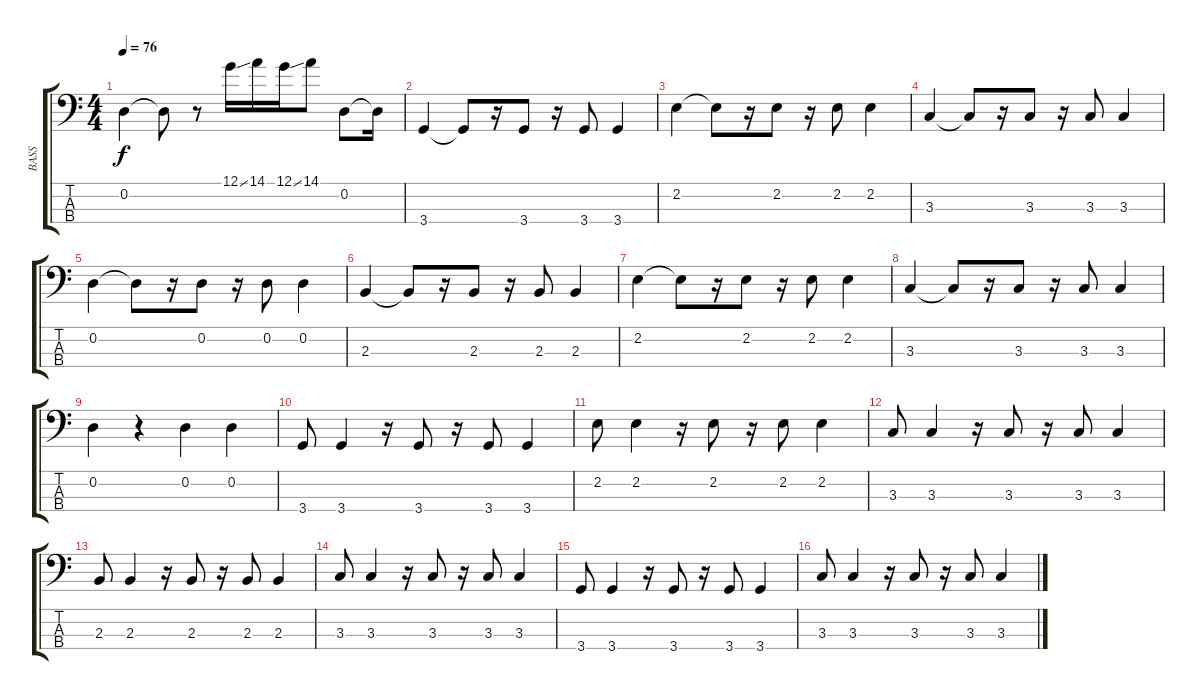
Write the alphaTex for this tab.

\track ("BASS" "BASS") {instrument electricbassfinger}
\staff {score tabs}
\tuning (G2 D2 A1 E1) {hide}
\ts (4 4)
\tempo 76
\clef f4
\ks c
0.2.4{dy f} 0.2{t}.8 r.8 12.1{ss}.16 14.1.16 12.1{ss}.16 14.1.8 0.2.8 0.2{t}.16 |
3.4.4 3.4{t}.8 r.16 3.4.8 r.16 3.4.8 3.4.4 |
2.2.4 2.2{t}.8 r.16 2.2.8 r.16 2.2.8 2.2.4 |
3.3.4 3.3{t}.8 r.16 3.3.8 r.16 3.3.8 3.3.4 |
0.2.4 0.2{t}.8 r.16 0.2.8 r.16 0.2.8 0.2.4 |
2.3.4 2.3{t}.8 r.16 2.3.8 r.16 2.3.8 2.3.4 |
2.2.4 2.2{t}.8 r.16 2.2.8 r.16 2.2.8 2.2.4 |
3.3.4 3.3{t}.8 r.16 3.3.8 r.16 3.3.8 3.3.4 |
0.2.4 r.4 0.2.4 0.2.4 |
3.4.8 3.4.4 r.16 3.4.8 r.16 3.4.8 3.4.4 |
2.2.8 2.2.4 r.16 2.2.8 r.16 2.2.8 2.2.4 |
3.3.8 3.3.4 r.16 3.3.8 r.16 3.3.8 3.3.4 |
2.3.8 2.3.4 r.16 2.3.8 r.16 2.3.8 2.3.4 |
3.3.8 3.3.4 r.16 3.3.8 r.16 3.3.8 3.3.4 |
3.4.8 3.4.4 r.16 3.4.8 r.16 3.4.8 3.4.4 |
3.3.8 3.3.4 r.16 3.3.8 r.16 3.3.8 3.3.4
